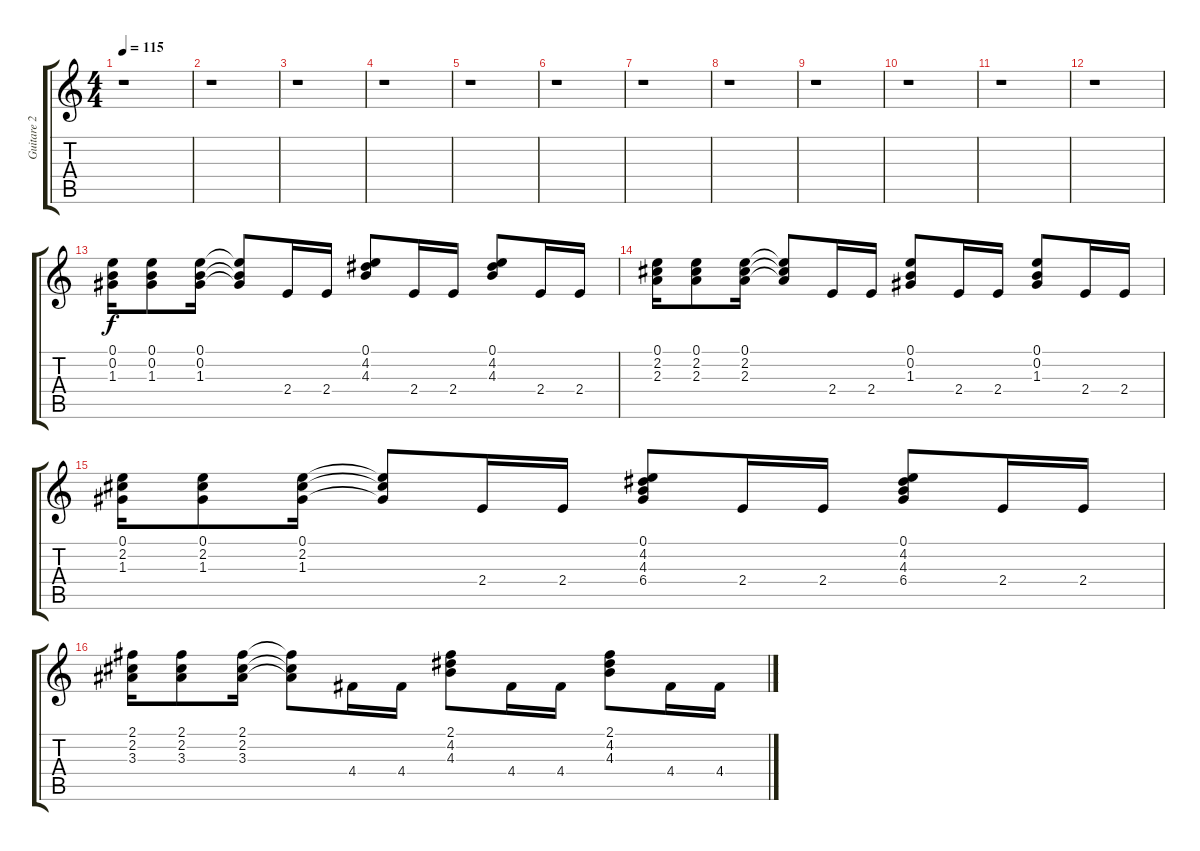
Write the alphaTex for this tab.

\track ("Guitare 2" "Guitare 2") {instrument distortionguitar}
\staff {score tabs}
\tuning (E4 B3 G3 D3 A2 E2) {hide}
\ts (4 4)
\tempo 115
\clef g2
\ks c
r.1{dy f} |
r.1 |
r.1 |
r.1 |
r.1 |
r.1 |
r.1 |
r.1 |
r.1 |
r.1 |
r.1 |
r.1 |
(0.1 0.2 1.3).16 (0.1 0.2 1.3).8 (0.1 0.2 1.3).16 (0.1{t} 0.2{t} 1.3{t}).8 2.4.16 2.4.16 (0.1 4.2 4.3).8 2.4.16 2.4.16 (0.1 4.2 4.3).8 2.4.16 2.4.16 |
(0.1 2.2 2.3).16 (0.1 2.2 2.3).8 (0.1 2.2 2.3).16 (0.1{t} 2.2{t} 2.3{t}).8 2.4.16 2.4.16 (0.1 0.2 1.3).8 2.4.16 2.4.16 (0.1 0.2 1.3).8 2.4.16 2.4.16 |
(0.1 2.2 1.3).16 (0.1 2.2 1.3).8 (0.1 2.2 1.3).16 (0.1{t} 2.2{t} 1.3{t}).8 2.4.16 2.4.16 (0.1 4.2 4.3 6.4).8 2.4.16 2.4.16 (0.1 4.2 4.3 6.4).8 2.4.16 2.4.16 |
(2.1 2.2 3.3).16 (2.1 2.2 3.3).8 (2.1 2.2 3.3).16 (2.1{t} 2.2{t} 3.3{t}).8 4.4.16 4.4.16 (2.1 4.2 4.3).8 4.4.16 4.4.16 (2.1 4.2 4.3).8 4.4.16 4.4.16
